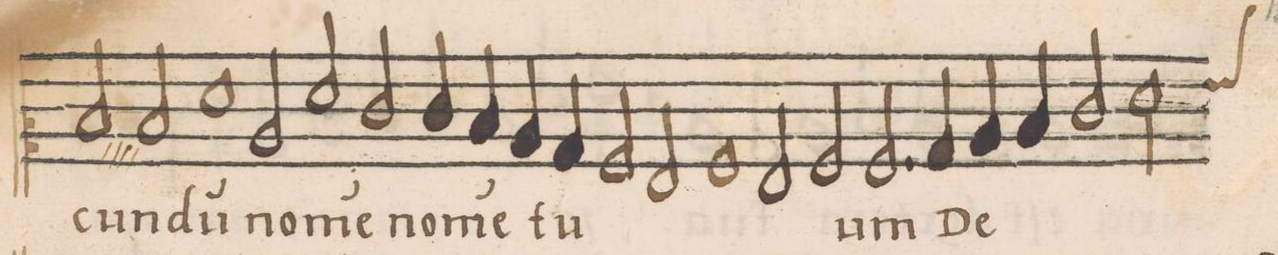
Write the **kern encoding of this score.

**kern	**text
*I"CANTVS	*
*clefC2	*
*k[]	*
*met(C)	*
*M2/1	*
2d/	-cun-
2d/	-du(m)
1f\	.
=23-	=23-
2c/	no-
2f/	-me(n)
2e/	.
4e/	no-
4d/	-me(n)
=24-	=24-
4c/	.
4B/	tu-
2A/	.
2G/	.
1A/	.
=25-	=25-
2G/	.
2A/	.
2.A/	-um
=26-	=26-
4B/	De-
4c/	.
4d/	.
2e/	.
*custos:g	*
2f\	.
=27-	=27-
*-	*-
